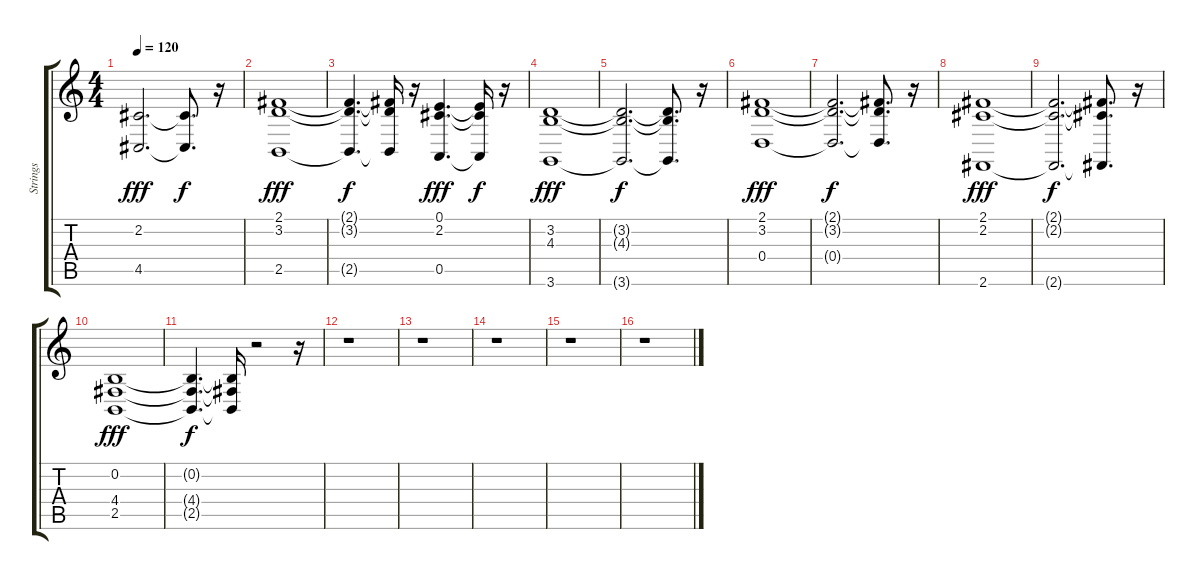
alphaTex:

\track ("Strings" "Strings") {instrument stringensemble1}
\staff {score tabs}
\tuning (E4 B3 G3 D3 A2 E2) {hide}
\ts (4 4)
\tempo 120
\clef g2
\ks c
(2.2 4.5).2{d dy fff} (2.2{t} 4.5{t}).8{d dy f} r.16 |
(2.1 3.2 2.5).1{dy fff} |
(2.1{t} 3.2{t} 2.5{t}).4{d dy f} (2.1{t} 3.2{t} 2.5{t}).16 r.16 (0.1 2.2 0.5).4{d dy fff} (0.1{t} 2.2{t} 0.5{t}).16{dy f} r.16 |
(3.2 4.3 3.6).1{dy fff} |
(3.2{t} 4.3{t} 3.6{t}).2{d dy f} (3.2{t} 4.3{t} 3.6{t}).8{d} r.16 |
(2.1 3.2 0.4).1{dy fff} |
(2.1{t} 3.2{t} 0.4{t}).2{d dy f} (2.1{t} 3.2{t} 0.4{t}).8{d} r.16 |
(2.1 2.2 2.6).1{dy fff} |
(2.1{t} 2.2{t} 2.6{t}).2{d dy f} (2.1{t} 2.2{t} 2.6{t}).8{d} r.16 |
(0.2 4.4 2.5).1{dy fff} |
(0.2{t} 4.4{t} 2.5{t}).4{d dy f} (0.2{t} 4.4{t} 2.5{t}).16 r.2 r.16 |
r.1 |
r.1 |
r.1 |
r.1 |
r.1
